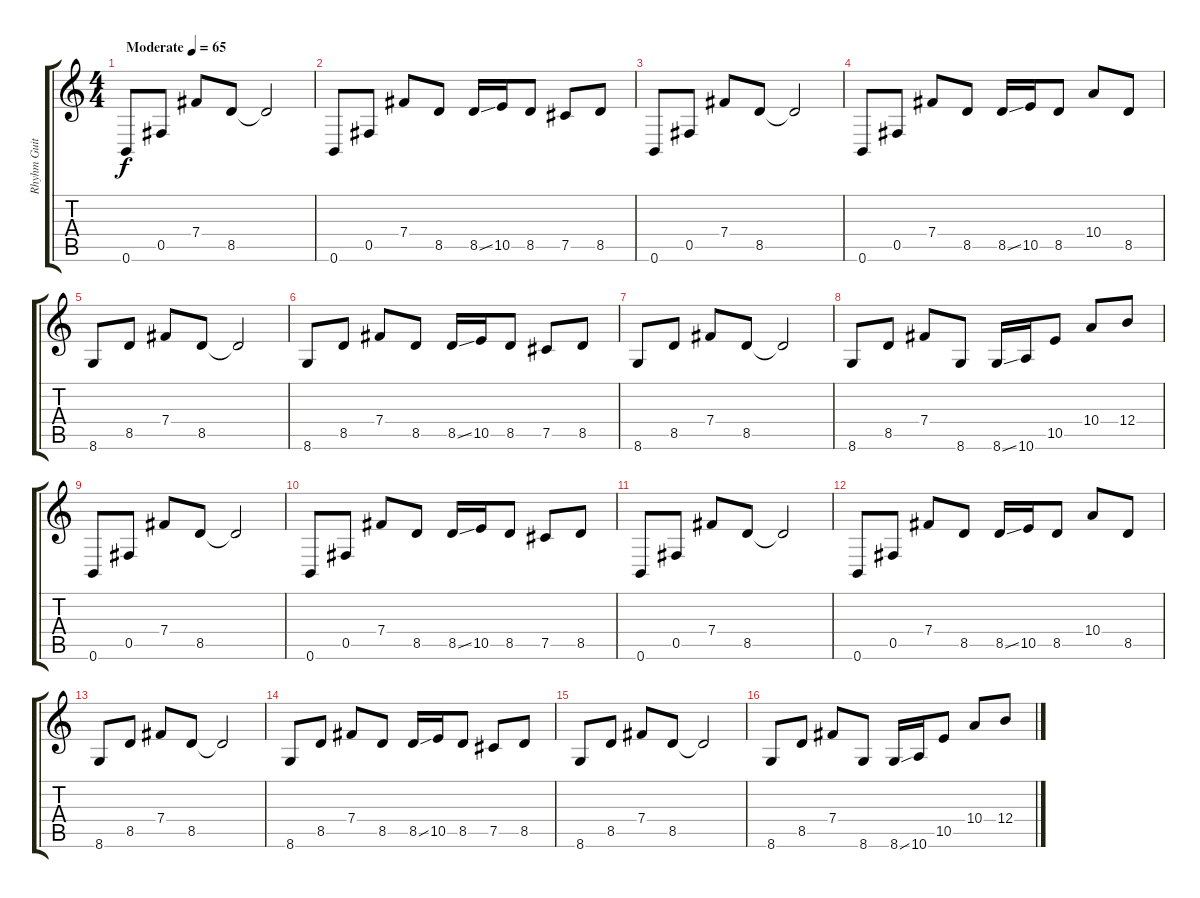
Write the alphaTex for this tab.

\track ("Rhyhm Guitar" "Rhyhm Guit") {instrument acousticguitarsteel}
\staff {score tabs}
\tuning (Db4 Ab3 E3 B2 Gb2 B1) {hide}
\ts (4 4)
\tempo (65 "Moderate")
\clef g2
\ks c
0.6.8{dy f instrument acousticguitarsteel} 0.5.8 7.4.8 8.5.8 8.5{t}.2 |
0.6.8 0.5.8 7.4.8 8.5.8 8.5{ss}.16 10.5.16 8.5.8 7.5.8 8.5.8 |
0.6.8 0.5.8 7.4.8 8.5.8 8.5{t}.2 |
0.6.8 0.5.8 7.4.8 8.5.8 8.5{ss}.16 10.5.16 8.5.8 10.4.8 8.5.8 |
8.6.8 8.5.8 7.4.8 8.5.8 8.5{t}.2 |
8.6.8 8.5.8 7.4.8 8.5.8 8.5{ss}.16 10.5.16 8.5.8 7.5.8 8.5.8 |
8.6.8 8.5.8 7.4.8 8.5.8 8.5{t}.2 |
8.6.8 8.5.8 7.4.8 8.6.8 8.6{ss}.16 10.6.16 10.5.8 10.4.8 12.4.8 |
0.6.8 0.5.8 7.4.8 8.5.8 8.5{t}.2 |
0.6.8 0.5.8 7.4.8 8.5.8 8.5{ss}.16 10.5.16 8.5.8 7.5.8 8.5.8 |
0.6.8 0.5.8 7.4.8 8.5.8 8.5{t}.2 |
0.6.8 0.5.8 7.4.8 8.5.8 8.5{ss}.16 10.5.16 8.5.8 10.4.8 8.5.8 |
8.6.8 8.5.8 7.4.8 8.5.8 8.5{t}.2 |
8.6.8 8.5.8 7.4.8 8.5.8 8.5{ss}.16 10.5.16 8.5.8 7.5.8 8.5.8 |
8.6.8 8.5.8 7.4.8 8.5.8 8.5{t}.2 |
8.6.8 8.5.8 7.4.8 8.6.8 8.6{ss}.16 10.6.16 10.5.8 10.4.8 12.4.8
